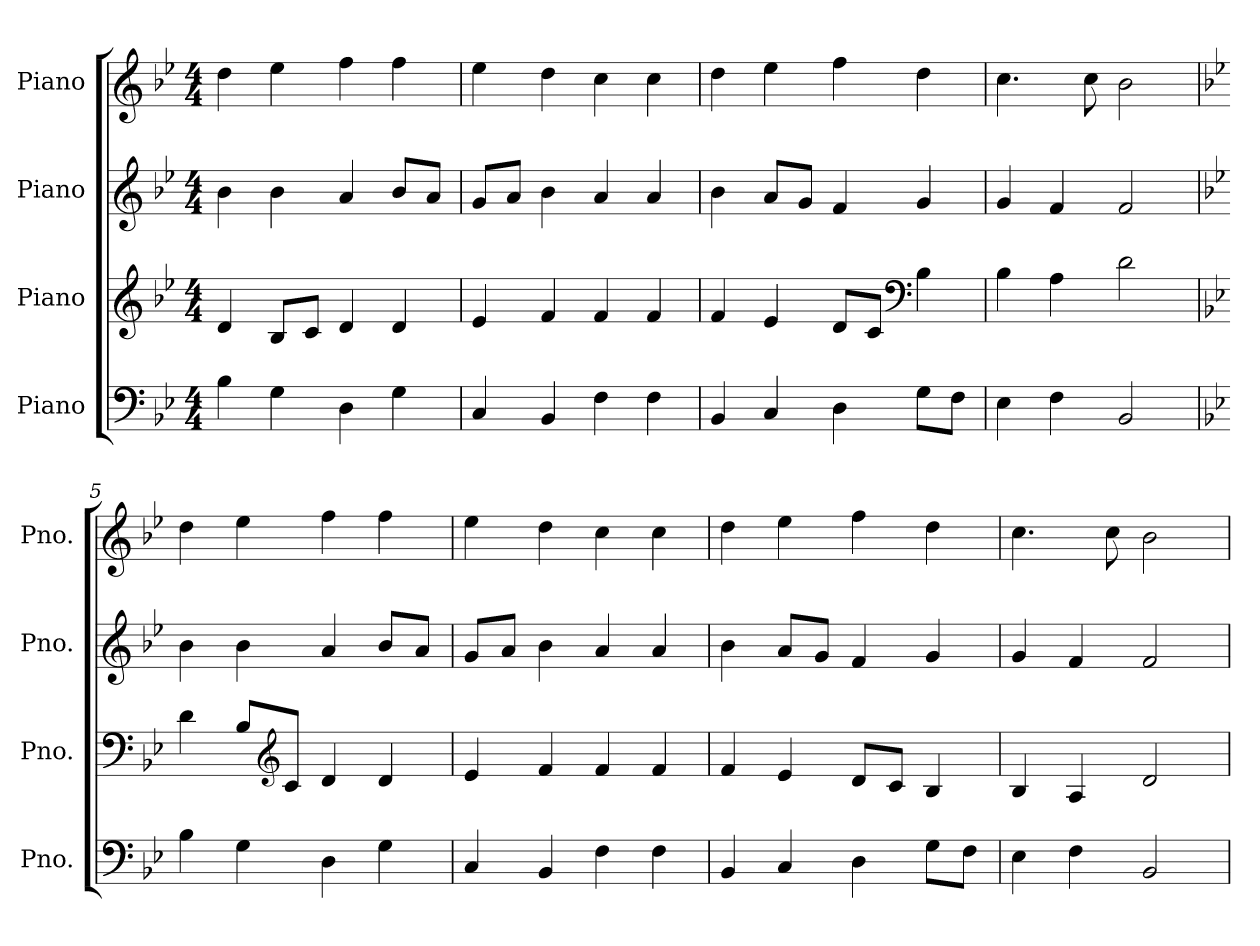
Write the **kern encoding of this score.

**kern	**kern	**kern	**kern
*part4	*part3	*part2	*part1
*staff4	*staff3	*staff2	*staff1
*I"Piano	*I"Piano	*I"Piano	*I"Piano
*I'Pno.	*I'Pno.	*I'Pno.	*I'Pno.
*clefF4	*clefG2	*clefG2	*clefG2
*k[b-e-]	*k[b-e-]	*k[b-e-]	*k[b-e-]
*M4/4	*M4/4	*M4/4	*M4/4
*MM120	*MM120	*MM120	*MM120
=1	=1	=1	=1
4B-\	4d/	4b-\	4dd\
4G\	8B-/L	4b-\	4ee-\
.	8c/J	.	.
4D\	4d/	4a/	4ff\
4G\	4d/	8b-/L	4ff\
.	.	8a/J	.
=2	=2	=2	=2
4C/	4e-/	8g/L	4ee-\
.	.	8a/J	.
4BB-/	4f/	4b-\	4dd\
4F\	4f/	4a/	4cc\
4F\	4f/	4a/	4cc\
=3	=3	=3	=3
4BB-/	4f/	4b-\	4dd\
4C/	4e-/	8a/L	4ee-\
.	.	8g/J	.
4D\	8d/L	4f/	4ff\
.	8c/J	.	.
*	*clefF4	*	*
8G\L	4B-\	4g/	4dd\
8F\J	.	.	.
=4	=4	=4	=4
4E-\	4B-\	4g/	4.cc\
4F\	4A\	4f/	.
.	.	.	8cc\
2BB-/	2d\	2f/	2b-\
=5	=5	=5	=5
*k[b-e-]	*k[b-e-]	*k[b-e-]	*k[b-e-]
4B-\	4d\	4b-\	4dd\
4G\	8B-/L	4b-\	4ee-\
*	*clefG2	*	*
.	8c/J	.	.
4D\	4d/	4a/	4ff\
4G\	4d/	8b-/L	4ff\
.	.	8a/J	.
=6	=6	=6	=6
4C/	4e-/	8g/L	4ee-\
.	.	8a/J	.
4BB-/	4f/	4b-\	4dd\
4F\	4f/	4a/	4cc\
4F\	4f/	4a/	4cc\
!!LO:LB:g=z
=7	=7	=7	=7
4BB-/	4f/	4b-\	4dd\
4C/	4e-/	8a/L	4ee-\
.	.	8g/J	.
4D\	8d/L	4f/	4ff\
.	8c/J	.	.
8G\L	4B-/	4g/	4dd\
8F\J	.	.	.
=8	=8	=8	=8
4E-\	4B-/	4g/	4.cc\
4F\	4A/	4f/	.
.	.	.	8cc\
2BB-/	2d/	2f/	2b-\
=	=	=	=
*-	*-	*-	*-
